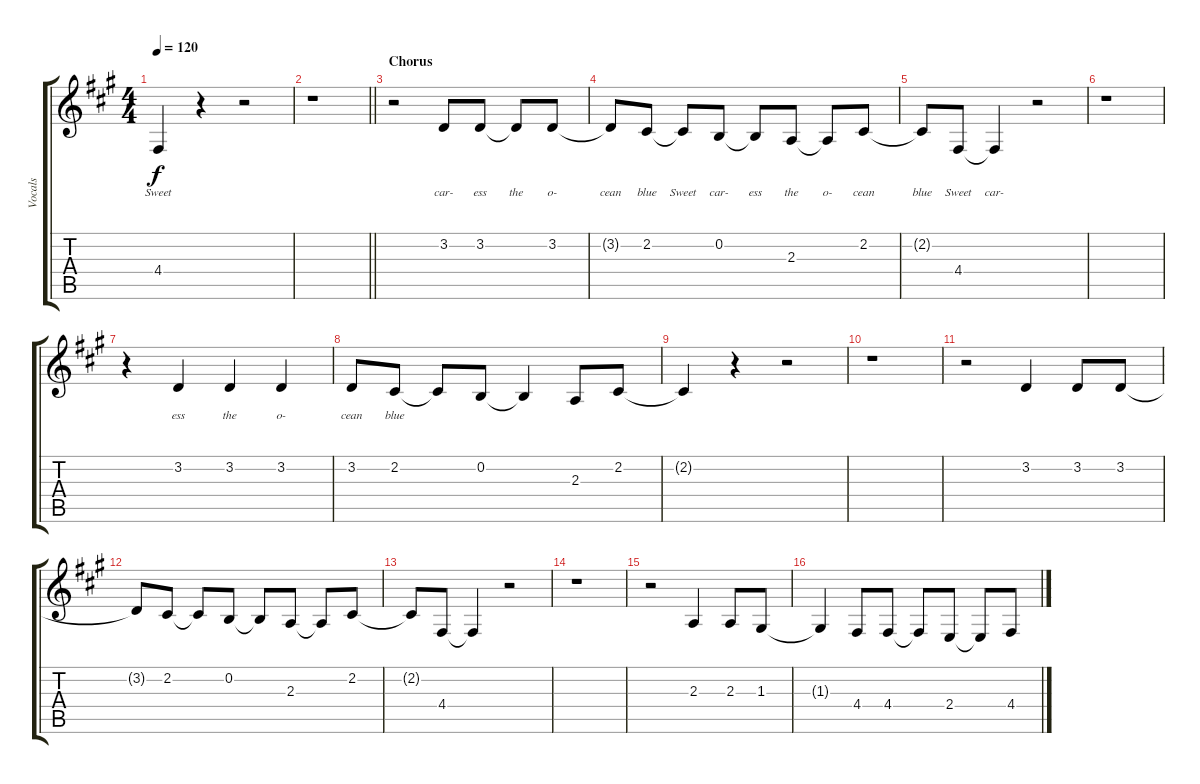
\track ("Vocals" "Vocals") {instrument oboe}
\staff {score tabs}
\tuning (E4 B3 G3 D3 A2 E2) {hide}
\ts (4 4)
\tempo 120
\clef g2
\ks f#minor
4.4{t}.4{lyrics (0 "Sweet") lyrics (1 "") lyrics (2 "") lyrics (3 "") lyrics (4 "") dy f} r.4 r.2 |
\barLineRight lightlight
r.1 |
\section ("" "Chorus")
r.2 3.2.8{lyrics (0 "car-") lyrics (1 "") lyrics (2 "") lyrics (3 "") lyrics (4 "")} 3.2.8{lyrics (0 "ess") lyrics (1 "") lyrics (2 "") lyrics (3 "") lyrics (4 "")} 3.2{t}.8{lyrics (0 "the") lyrics (1 "") lyrics (2 "") lyrics (3 "") lyrics (4 "")} 3.2.8{lyrics (0 "o-") lyrics (1 "") lyrics (2 "") lyrics (3 "") lyrics (4 "")} |
3.2{t}.8{lyrics (0 "cean") lyrics (1 "") lyrics (2 "") lyrics (3 "") lyrics (4 "")} 2.2.8{lyrics (0 "blue") lyrics (1 "") lyrics (2 "") lyrics (3 "") lyrics (4 "")} 2.2{t}.8{lyrics (0 "Sweet") lyrics (1 "") lyrics (2 "") lyrics (3 "") lyrics (4 "")} 0.2.8{lyrics (0 "car-") lyrics (1 "") lyrics (2 "") lyrics (3 "") lyrics (4 "")} 0.2{t}.8{lyrics (0 "ess") lyrics (1 "") lyrics (2 "") lyrics (3 "") lyrics (4 "")} 2.3.8{lyrics (0 "the") lyrics (1 "") lyrics (2 "") lyrics (3 "") lyrics (4 "")} 2.3{t}.8{lyrics (0 "o-") lyrics (1 "") lyrics (2 "") lyrics (3 "") lyrics (4 "")} 2.2.8{lyrics (0 "cean") lyrics (1 "") lyrics (2 "") lyrics (3 "") lyrics (4 "")} |
2.2{t}.8{lyrics (0 "blue") lyrics (1 "") lyrics (2 "") lyrics (3 "") lyrics (4 "")} 4.4.8{lyrics (0 "Sweet") lyrics (1 "") lyrics (2 "") lyrics (3 "") lyrics (4 "")} 4.4{t}.4{lyrics (0 "car-") lyrics (1 "") lyrics (2 "") lyrics (3 "") lyrics (4 "")} r.2 |
r.1 |
r.4 3.2.4{lyrics (0 "ess") lyrics (1 "") lyrics (2 "") lyrics (3 "") lyrics (4 "")} 3.2.4{lyrics (0 "the") lyrics (1 "") lyrics (2 "") lyrics (3 "") lyrics (4 "")} 3.2.4{lyrics (0 "o-") lyrics (1 "") lyrics (2 "") lyrics (3 "") lyrics (4 "")} |
3.2.8{lyrics (0 "cean") lyrics (1 "") lyrics (2 "") lyrics (3 "") lyrics (4 "")} 2.2.8{lyrics (0 "blue") lyrics (1 "") lyrics (2 "") lyrics (3 "") lyrics (4 "")} 2.2{t}.8 0.2.8 0.2{t}.4 2.3.8 2.2.8 |
2.2{t}.4 r.4 r.2 |
r.1 |
r.2 3.2.4 3.2.8 3.2.8 |
3.2{t}.8 2.2.8 2.2{t}.8 0.2.8 0.2{t}.8 2.3.8 2.3{t}.8 2.2.8 |
2.2{t}.8 4.4.8 4.4{t}.4 r.2 |
r.1 |
r.2 2.3.4 2.3.8 1.3.8 |
1.3{t}.4 4.4.8 4.4.8 4.4{t}.8 2.4.8 2.4{t}.8 4.4.8
